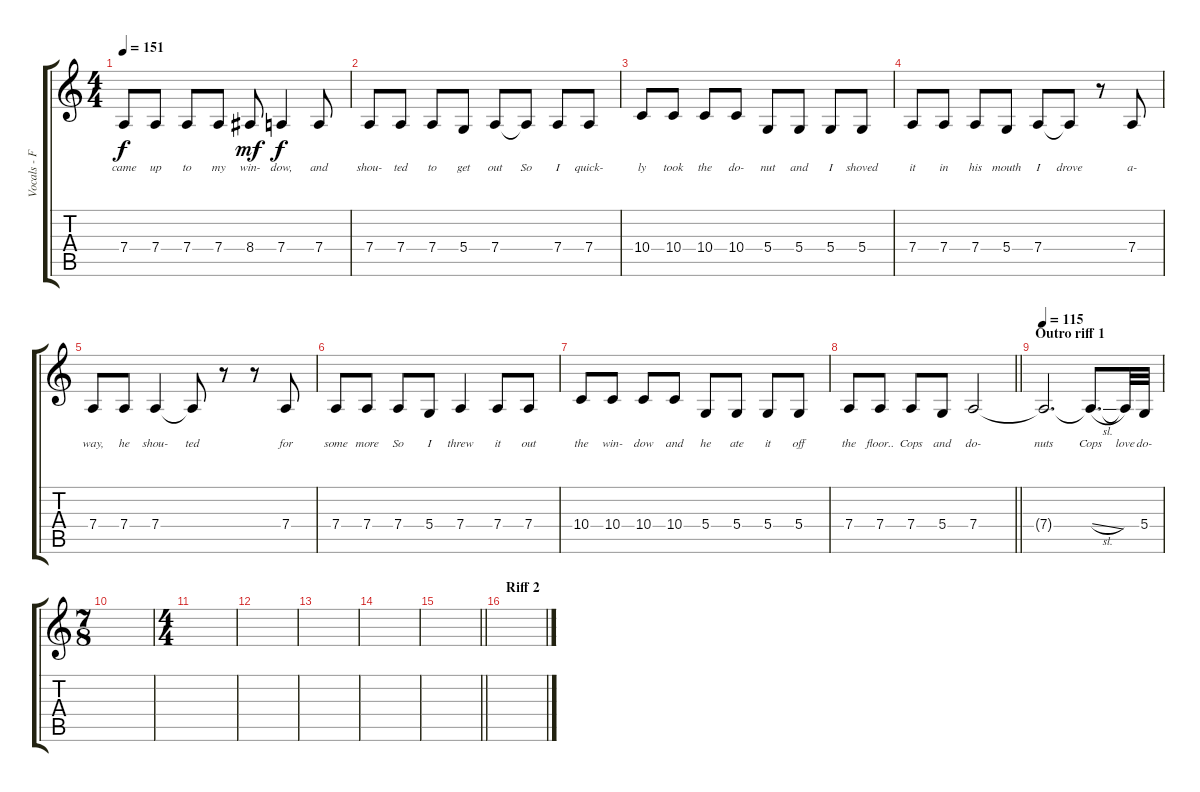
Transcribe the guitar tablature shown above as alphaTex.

\track ("Vocals - Fat Mike" "Vocals - F") {instrument oboe}
\staff {score tabs}
\tuning (E4 B3 G3 D3 A2 E2) {hide}
\ts (4 4)
\tempo 151
\clef g2
\ks c
7.4.8{lyrics (0 "came") lyrics (1 "") lyrics (2 "") lyrics (3 "") lyrics (4 "") dy f} 7.4.8{lyrics (0 "up") lyrics (1 "") lyrics (2 "") lyrics (3 "") lyrics (4 "")} 7.4.8{lyrics (0 "to") lyrics (1 "") lyrics (2 "") lyrics (3 "") lyrics (4 "")} 7.4.8{lyrics (0 "my") lyrics (1 "") lyrics (2 "") lyrics (3 "") lyrics (4 "")} 8.4.8{lyrics (0 "win-") lyrics (1 "") lyrics (2 "") lyrics (3 "") lyrics (4 "") dy mf} 7.4.4{lyrics (0 "dow,") lyrics (1 "") lyrics (2 "") lyrics (3 "") lyrics (4 "") dy f} 7.4.8{lyrics (0 "and") lyrics (1 "") lyrics (2 "") lyrics (3 "") lyrics (4 "")} |
7.4.8{lyrics (0 "shou-") lyrics (1 "") lyrics (2 "") lyrics (3 "") lyrics (4 "")} 7.4.8{lyrics (0 "ted") lyrics (1 "") lyrics (2 "") lyrics (3 "") lyrics (4 "")} 7.4.8{lyrics (0 "to") lyrics (1 "") lyrics (2 "") lyrics (3 "") lyrics (4 "")} 5.4.8{lyrics (0 "get") lyrics (1 "") lyrics (2 "") lyrics (3 "") lyrics (4 "")} 7.4.8{lyrics (0 "out") lyrics (1 "") lyrics (2 "") lyrics (3 "") lyrics (4 "")} 7.4{t}.8{lyrics (0 "So") lyrics (1 "") lyrics (2 "") lyrics (3 "") lyrics (4 "")} 7.4.8{lyrics (0 "I") lyrics (1 "") lyrics (2 "") lyrics (3 "") lyrics (4 "")} 7.4.8{lyrics (0 "quick-") lyrics (1 "") lyrics (2 "") lyrics (3 "") lyrics (4 "")} |
10.4.8{lyrics (0 "ly") lyrics (1 "") lyrics (2 "") lyrics (3 "") lyrics (4 "")} 10.4.8{lyrics (0 "took") lyrics (1 "") lyrics (2 "") lyrics (3 "") lyrics (4 "")} 10.4.8{lyrics (0 "the") lyrics (1 "") lyrics (2 "") lyrics (3 "") lyrics (4 "")} 10.4.8{lyrics (0 "do-") lyrics (1 "") lyrics (2 "") lyrics (3 "") lyrics (4 "")} 5.4.8{lyrics (0 "nut") lyrics (1 "") lyrics (2 "") lyrics (3 "") lyrics (4 "")} 5.4.8{lyrics (0 "and") lyrics (1 "") lyrics (2 "") lyrics (3 "") lyrics (4 "")} 5.4.8{lyrics (0 "I") lyrics (1 "") lyrics (2 "") lyrics (3 "") lyrics (4 "")} 5.4.8{lyrics (0 "shoved") lyrics (1 "") lyrics (2 "") lyrics (3 "") lyrics (4 "")} |
7.4.8{lyrics (0 "it") lyrics (1 "") lyrics (2 "") lyrics (3 "") lyrics (4 "")} 7.4.8{lyrics (0 "in") lyrics (1 "") lyrics (2 "") lyrics (3 "") lyrics (4 "")} 7.4.8{lyrics (0 "his") lyrics (1 "") lyrics (2 "") lyrics (3 "") lyrics (4 "")} 5.4.8{lyrics (0 "mouth") lyrics (1 "") lyrics (2 "") lyrics (3 "") lyrics (4 "")} 7.4.8{lyrics (0 "I") lyrics (1 "") lyrics (2 "") lyrics (3 "") lyrics (4 "")} 7.4{t}.8{lyrics (0 "drove") lyrics (1 "") lyrics (2 "") lyrics (3 "") lyrics (4 "")} r.8 7.4.8{lyrics (0 "a-") lyrics (1 "") lyrics (2 "") lyrics (3 "") lyrics (4 "")} |
7.4.8{lyrics (0 "way,") lyrics (1 "") lyrics (2 "") lyrics (3 "") lyrics (4 "")} 7.4.8{lyrics (0 "he") lyrics (1 "") lyrics (2 "") lyrics (3 "") lyrics (4 "")} 7.4.4{lyrics (0 "shou-") lyrics (1 "") lyrics (2 "") lyrics (3 "") lyrics (4 "")} 7.4{t}.8{lyrics (0 "ted") lyrics (1 "") lyrics (2 "") lyrics (3 "") lyrics (4 "")} r.8 r.8 7.4.8{lyrics (0 "for") lyrics (1 "") lyrics (2 "") lyrics (3 "") lyrics (4 "")} |
7.4.8{lyrics (0 "some") lyrics (1 "") lyrics (2 "") lyrics (3 "") lyrics (4 "")} 7.4.8{lyrics (0 "more") lyrics (1 "") lyrics (2 "") lyrics (3 "") lyrics (4 "")} 7.4.8{lyrics (0 "So") lyrics (1 "") lyrics (2 "") lyrics (3 "") lyrics (4 "")} 5.4.8{lyrics (0 "I") lyrics (1 "") lyrics (2 "") lyrics (3 "") lyrics (4 "")} 7.4.4{lyrics (0 "threw") lyrics (1 "") lyrics (2 "") lyrics (3 "") lyrics (4 "")} 7.4.8{lyrics (0 "it") lyrics (1 "") lyrics (2 "") lyrics (3 "") lyrics (4 "")} 7.4.8{lyrics (0 "out") lyrics (1 "") lyrics (2 "") lyrics (3 "") lyrics (4 "")} |
10.4.8{lyrics (0 "the") lyrics (1 "") lyrics (2 "") lyrics (3 "") lyrics (4 "")} 10.4.8{lyrics (0 "win-") lyrics (1 "") lyrics (2 "") lyrics (3 "") lyrics (4 "")} 10.4.8{lyrics (0 "dow") lyrics (1 "") lyrics (2 "") lyrics (3 "") lyrics (4 "")} 10.4.8{lyrics (0 "and") lyrics (1 "") lyrics (2 "") lyrics (3 "") lyrics (4 "")} 5.4.8{lyrics (0 "he") lyrics (1 "") lyrics (2 "") lyrics (3 "") lyrics (4 "")} 5.4.8{lyrics (0 "ate") lyrics (1 "") lyrics (2 "") lyrics (3 "") lyrics (4 "")} 5.4.8{lyrics (0 "it") lyrics (1 "") lyrics (2 "") lyrics (3 "") lyrics (4 "")} 5.4.8{lyrics (0 "off") lyrics (1 "") lyrics (2 "") lyrics (3 "") lyrics (4 "")} |
\barLineRight lightlight
7.4.8{lyrics (0 "the") lyrics (1 "") lyrics (2 "") lyrics (3 "") lyrics (4 "")} 7.4.8{lyrics (0 "floor..") lyrics (1 "") lyrics (2 "") lyrics (3 "") lyrics (4 "")} 7.4.8{lyrics (0 "Cops") lyrics (1 "") lyrics (2 "") lyrics (3 "") lyrics (4 "")} 5.4.8{lyrics (0 "and") lyrics (1 "") lyrics (2 "") lyrics (3 "") lyrics (4 "")} 7.4.2{lyrics (0 "do-") lyrics (1 "") lyrics (2 "") lyrics (3 "") lyrics (4 "")} |
\section ("" "Outro riff 1")
\tempo 115
7.4{t}.2{d lyrics (0 "nuts") lyrics (1 "") lyrics (2 "") lyrics (3 "") lyrics (4 "")} 7.4{sl t}.8{d lyrics (0 "Cops") lyrics (1 "") lyrics (2 "") lyrics (3 "") lyrics (4 "") volume 10} 7.4{t}.32{lyrics (0 "love") lyrics (1 "") lyrics (2 "") lyrics (3 "") lyrics (4 "")} 5.4.32{lyrics (0 "do-") lyrics (1 "") lyrics (2 "") lyrics (3 "") lyrics (4 "")} |
\ts (7 8)
|
\ts (4 4)
|
|
|
|
\barLineRight lightlight
|
\section ("" "Riff 2")
